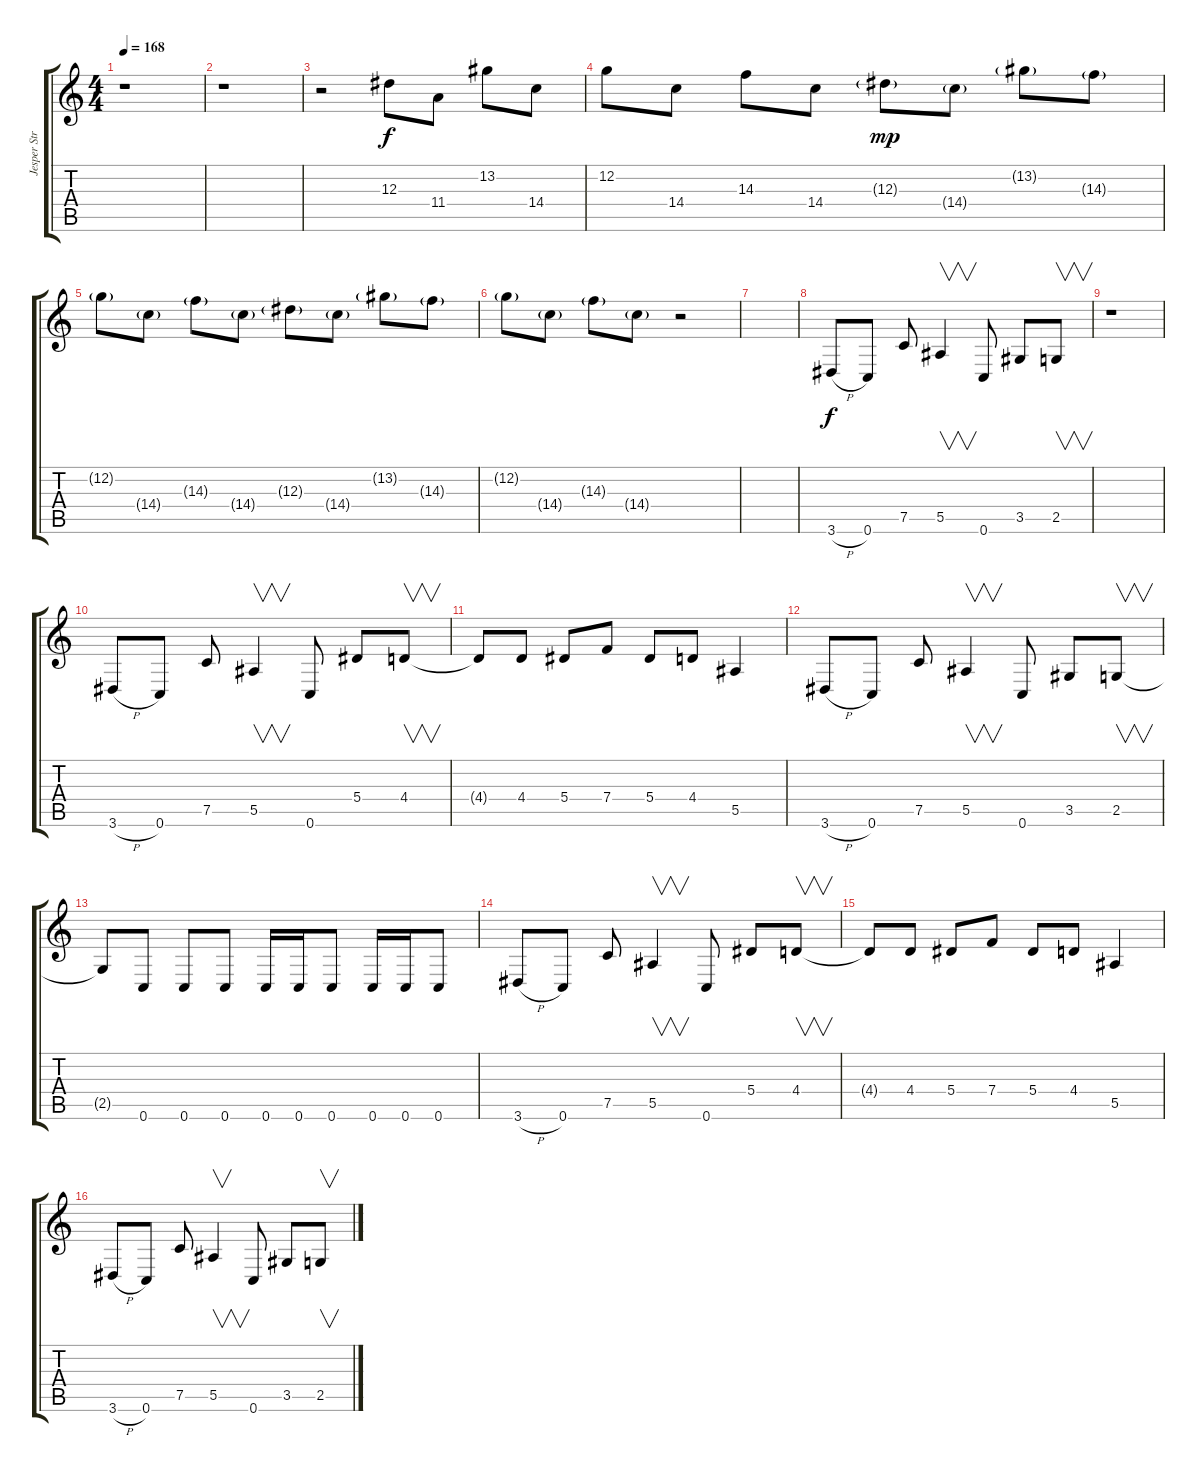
\track ("Jesper Strömblad" "Jesper Str") {instrument distortionguitar}
\staff {score tabs}
\tuning (C4 G3 Eb3 Bb2 F2 C2) {hide}
\ts (4 4)
\tempo 168
\clef g2
\ks c
r.1{dy f instrument distortionguitar} |
r.1 |
r.2 12.3.8{instrument stringensemble1} 11.4.8 13.2.8 14.4.8 |
12.2.8 14.4.8 14.3.8 14.4.8 12.3{g}.8{dy mp} 14.4{g}.8 13.2{g}.8 14.3{g}.8 |
12.2{g}.8 14.4{g}.8 14.3{g}.8 14.4{g}.8 12.3{g}.8 14.4{g}.8 13.2{g}.8 14.3{g}.8 |
12.2{g}.8 14.4{g}.8 14.3{g}.8 14.4{g}.8 r.2 |
|
3.6{h}.8{dy f instrument distortionguitar} 0.6.8 7.5.8 5.5.4{v} 0.6.8 3.5.8 2.5.8{v} |
r.1 |
3.6{h}.8 0.6.8 7.5.8 5.5.4{v} 0.6.8 5.4.8 4.4.8{v} |
4.4{t}.8 4.4.8 5.4.8 7.4.8 5.4.8 4.4.8 5.5.4 |
3.6{h}.8 0.6.8 7.5.8 5.5.4{v} 0.6.8 3.5.8 2.5.8{v} |
2.5{t}.8 0.6.8 0.6.8 0.6.8 0.6.16 0.6.16 0.6.8 0.6.16 0.6.16 0.6.8 |
3.6{h}.8 0.6.8 7.5.8 5.5.4{v} 0.6.8 5.4.8 4.4.8{v} |
4.4{t}.8 4.4.8 5.4.8 7.4.8 5.4.8 4.4.8 5.5.4 |
3.6{h}.8 0.6.8 7.5.8 5.5.4{v} 0.6.8 3.5.8 2.5.8{v}
